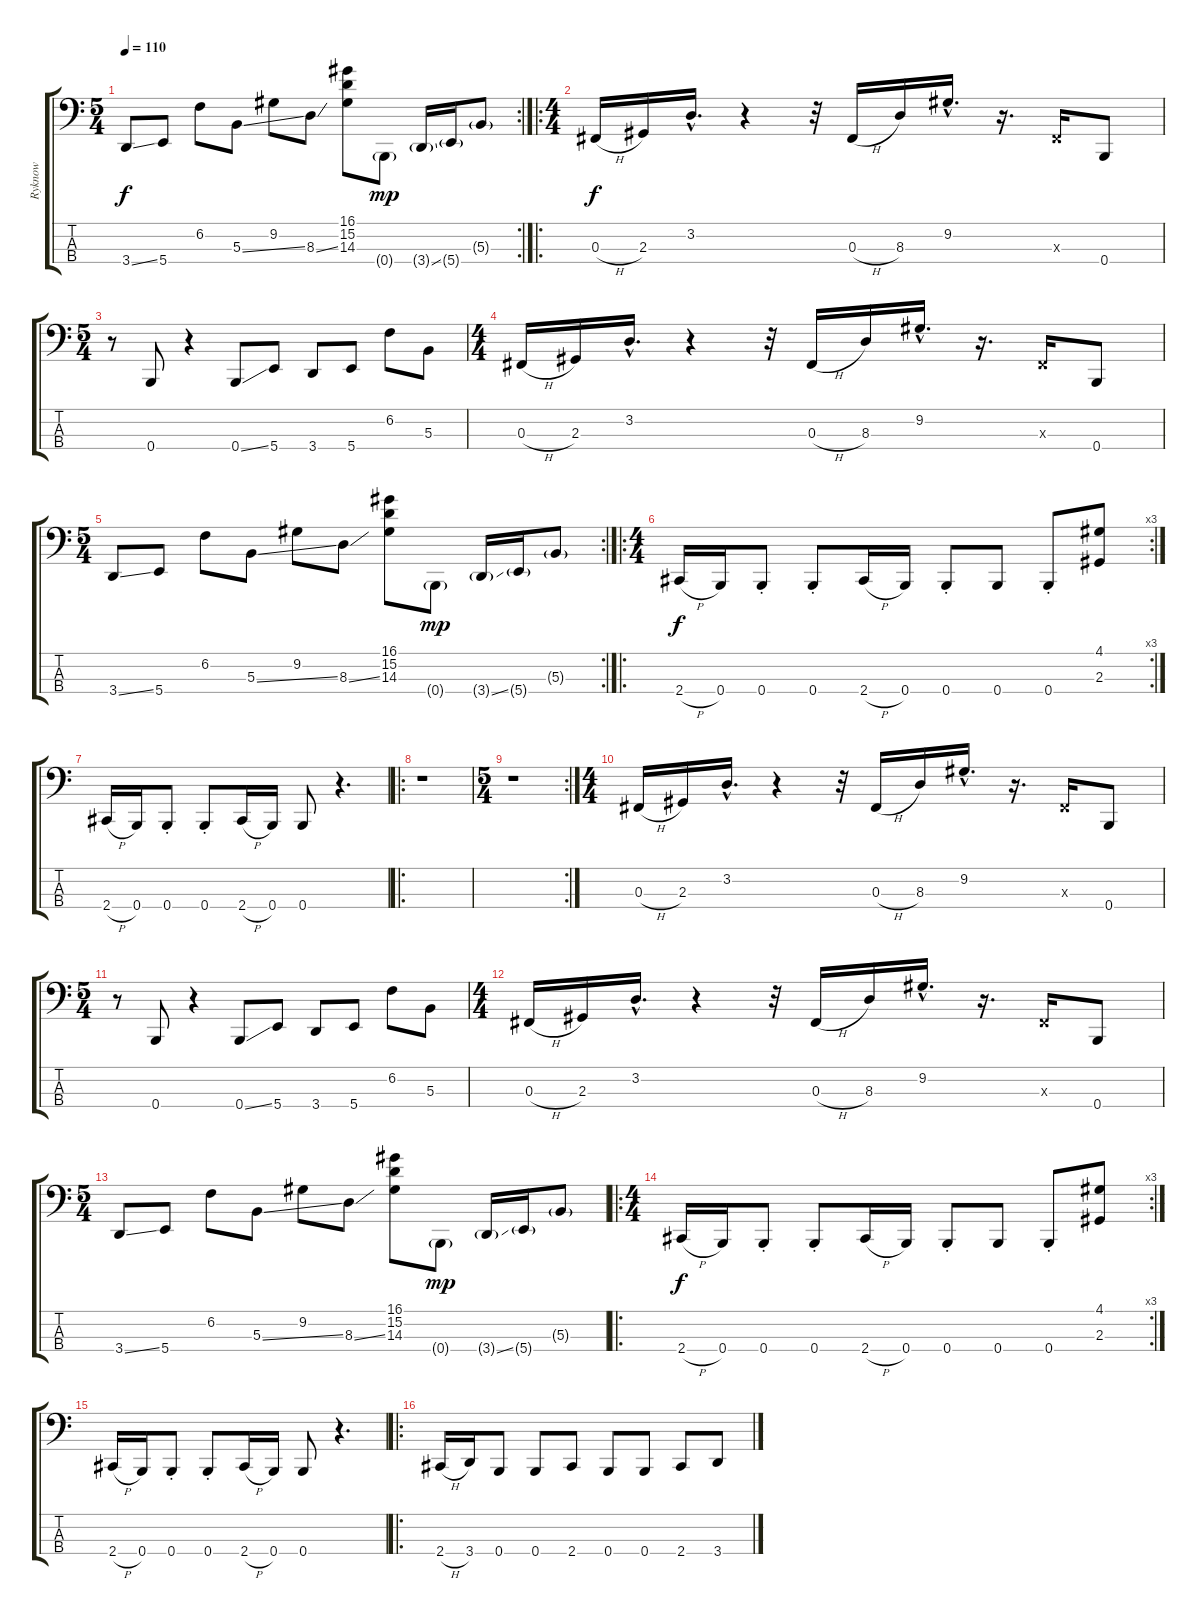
\track ("Ryknow" "Ryknow") {instrument electricbassfinger}
\staff {score tabs}
\tuning (E2 B1 Gb1 B0) {hide}
\rc 2
\ts (5 4)
\tempo 110
\clef f4
\ks c
3.4{ss}.8{dy f} 5.4.8 6.2.8 5.3{ss}.8 9.2.8 8.3{ss}.8 (16.1 15.2 14.3).8 0.4{g}.8{dy mp} 3.4{ss g}.16 5.4{g}.16 5.3{g}.8 |
\ro
\ts (4 4)
0.3{h}.16{dy f} 2.3.16 3.2{hac}.16{d} r.4 r.32 0.3{h}.16 8.3.16 9.2{hac}.16{d} r.16{d} 0.3{x}.16 0.4.8 |
\ts (5 4)
r.8 0.4.8 r.4 0.4{ss}.8 5.4.8 3.4.8 5.4.8 6.2.8 5.3.8 |
\ts (4 4)
0.3{h}.16 2.3.16 3.2{hac}.16{d} r.4 r.32 0.3{h}.16 8.3.16 9.2{hac}.16{d} r.16{d} 0.3{x}.16 0.4.8 |
\rc 2
\ts (5 4)
3.4{ss}.8 5.4.8 6.2.8 5.3{ss}.8 9.2.8 8.3{ss}.8 (16.1 15.2 14.3).8 0.4{g}.8{dy mp} 3.4{ss g}.16 5.4{g}.16 5.3{g}.8 |
\ro
\rc 3
\ts (4 4)
2.4{h}.16{dy f} 0.4.16 0.4{st}.8 0.4{st}.8 2.4{h}.16 0.4.16 0.4{st}.8 0.4.8 0.4{st}.8 (4.1 2.3).8 |
2.4{h}.16 0.4.16 0.4{st}.8 0.4{st}.8 2.4{h}.16 0.4.16 0.4.8 r.4{d} |
\ro
r.1 |
\rc 2
\ts (5 4)
r.1 |
\ts (4 4)
0.3{h}.16 2.3.16 3.2{hac}.16{d} r.4 r.32 0.3{h}.16 8.3.16 9.2{hac}.16{d} r.16{d} 0.3{x}.16 0.4.8 |
\ts (5 4)
r.8 0.4.8 r.4 0.4{ss}.8 5.4.8 3.4.8 5.4.8 6.2.8 5.3.8 |
\ts (4 4)
0.3{h}.16 2.3.16 3.2{hac}.16{d} r.4 r.32 0.3{h}.16 8.3.16 9.2{hac}.16{d} r.16{d} 0.3{x}.16 0.4.8 |
\ts (5 4)
3.4{ss}.8 5.4.8 6.2.8 5.3{ss}.8 9.2.8 8.3{ss}.8 (16.1 15.2 14.3).8 0.4{g}.8{dy mp} 3.4{ss g}.16 5.4{g}.16 5.3{g}.8 |
\ro
\rc 3
\ts (4 4)
2.4{h}.16{dy f} 0.4.16 0.4{st}.8 0.4{st}.8 2.4{h}.16 0.4.16 0.4{st}.8 0.4.8 0.4{st}.8 (4.1 2.3).8 |
2.4{h}.16 0.4.16 0.4{st}.8 0.4{st}.8 2.4{h}.16 0.4.16 0.4.8 r.4{d} |
\ro
2.4{h}.16 3.4.16 0.4.8 0.4.8 2.4.8 0.4.8 0.4.8 2.4.8 3.4{ss}.8
